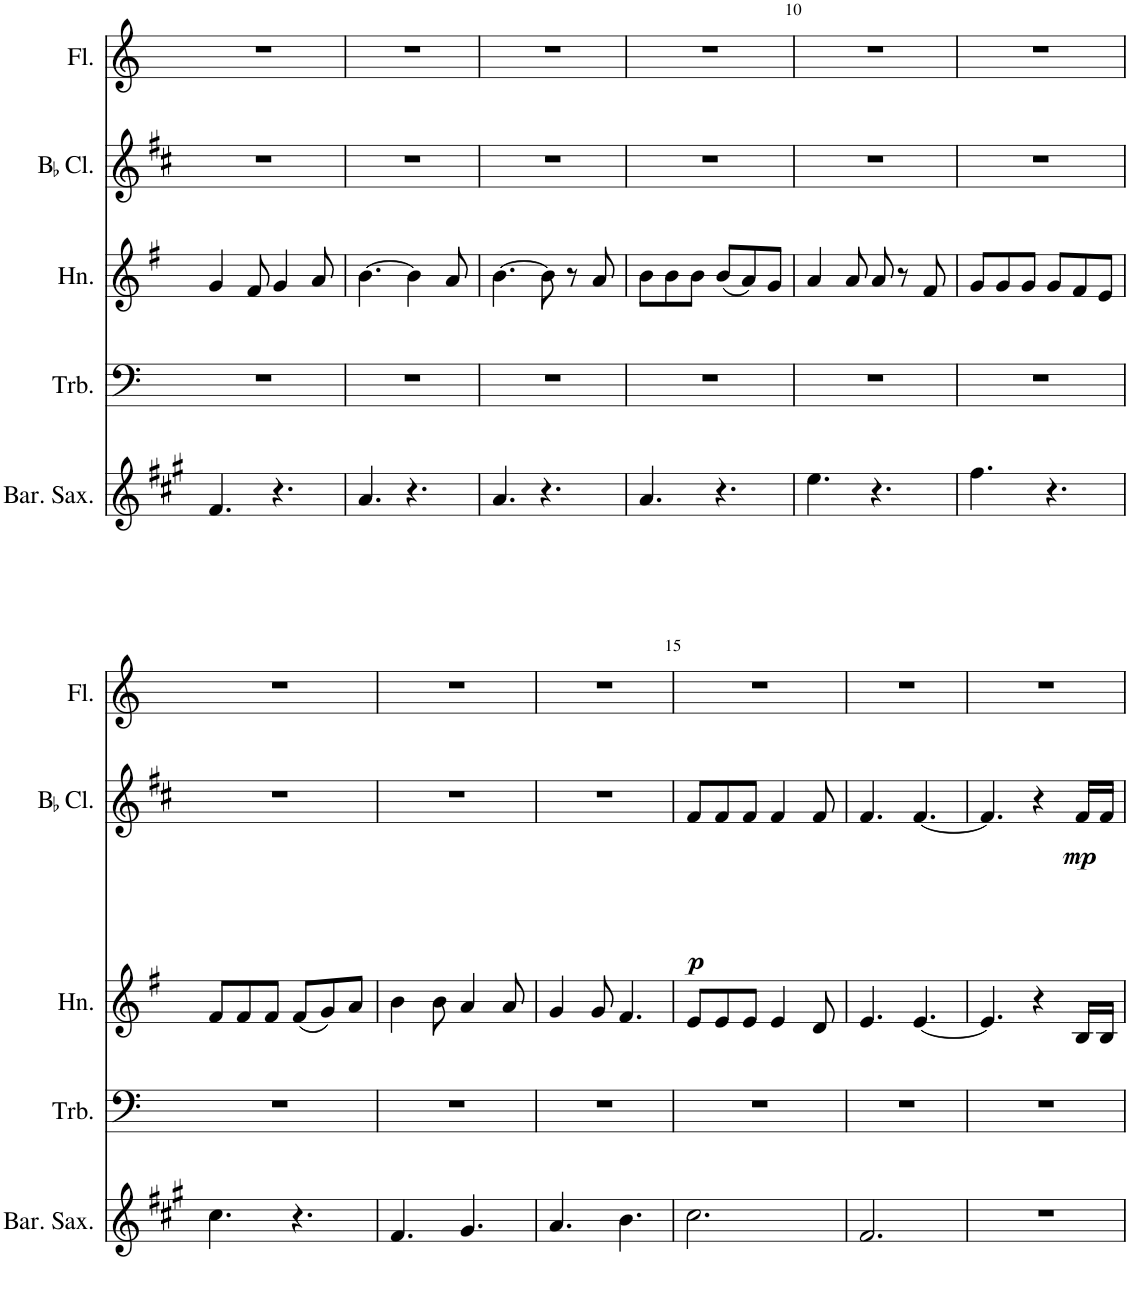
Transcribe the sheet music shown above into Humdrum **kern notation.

**kern	**kern	**kern	**kern	**dynam	**kern
*part5	*part4	*part3	*part2	*part2	*part1
*staff5	*staff4	*staff3	*staff2	*staff2	*staff1
*I"Baritone Saxophone	*I"Trombone	*I"Horn	*I"BaccidentalFlat Clarinet	*	*I"Flute
*I'Bar. Sax.	*I'Trb.	*I'Hn.	*I'BaccidentalFlat Cl.	*	*I'Fl.
!!LO:PB:g=z
*clefG2	*clefF4	*clefG2	*clefG2	*	*clefG2
*Trd12c21	*	*Trd4c7	*Trd1c2	*	*
*k[f#c#g#]	*k[]	*k[f#]	*k[f#c#]	*	*k[]
*M6/8	*M6/8	*M6/8	*M6/8	*	*M6/8
=6	=6	=6	=6	=6	=6
4.f#/	2.r	4g/	2.r	.	2.r
.	.	8f#/	.	.	.
4.r	.	4g/	.	.	.
.	.	8a/	.	.	.
=7	=7	=7	=7	=7	=7
4.a/	2.r	[4.b\	2.r	.	2.r
4.r	.	4b\]	.	.	.
.	.	8a/	.	.	.
=8	=8	=8	=8	=8	=8
4.a/	2.r	[4.b\	2.r	.	2.r
4.r	.	8b\]	.	.	.
.	.	8r	.	.	.
.	.	8a/	.	.	.
=9	=9	=9	=9	=9	=9
4.a/	2.r	8b\L	2.r	.	2.r
.	.	8b\	.	.	.
.	.	8b\J	.	.	.
4.r	.	(8b/L	.	.	.
.	.	8a/)	.	.	.
.	.	8g/J	.	.	.
=10	=10	=10	=10	=10	=10
4.ee\	2.r	4a/	2.r	.	2.r
.	.	8a/	.	.	.
4.r	.	8a/	.	.	.
.	.	8r	.	.	.
.	.	8f#/	.	.	.
=11	=11	=11	=11	=11	=11
4.ff#\	2.r	8g/L	2.r	.	2.r
.	.	8g/	.	.	.
.	.	8g/J	.	.	.
4.r	.	8g/L	.	.	.
.	.	8f#/	.	.	.
.	.	8e/J	.	.	.
!!LO:LB:g=z
=12	=12	=12	=12	=12	=12
4.cc#\	2.r	8f#/L	2.r	.	2.r
.	.	8f#/	.	.	.
.	.	8f#/J	.	.	.
4.r	.	(8f#/L	.	.	.
.	.	8g/)	.	.	.
.	.	8a/J	.	.	.
=13	=13	=13	=13	=13	=13
4.f#/	2.r	4b\	2.r	.	2.r
.	.	8b\	.	.	.
4.g#/	.	4a/	.	.	.
.	.	8a/	.	.	.
=14	=14	=14	=14	=14	=14
4.a/	2.r	4g/	2.r	.	2.r
.	.	8g/	.	.	.
4.b\	.	4.f#/	.	.	.
=15	=15	=15	=15	=15	=15
!	!	!	!	!LO:DY:b	!
2.cc#\	2.r	8e/L	8f#/L	p	2.r
.	.	8e/	8f#/	.	.
.	.	8e/J	8f#/J	.	.
.	.	4e/	4f#/	.	.
.	.	8d/	8f#/	.	.
=16	=16	=16	=16	=16	=16
2.f#/	2.r	4.e/	4.f#/	.	2.r
.	.	[4.e/	[4.f#/	.	.
=17	=17	=17	=17	=17	=17
2.r	2.r	4.e/]	4.f#/]	.	2.r
.	.	4r	4r	.	.
!	!	!	!	!LO:DY:b	!
.	.	16B/LL	16f#/LL	mp	.
.	.	16B/JJ	16f#/JJ	.	.
=	=	=	=	=	=
*-	*-	*-	*-	*-	*-
